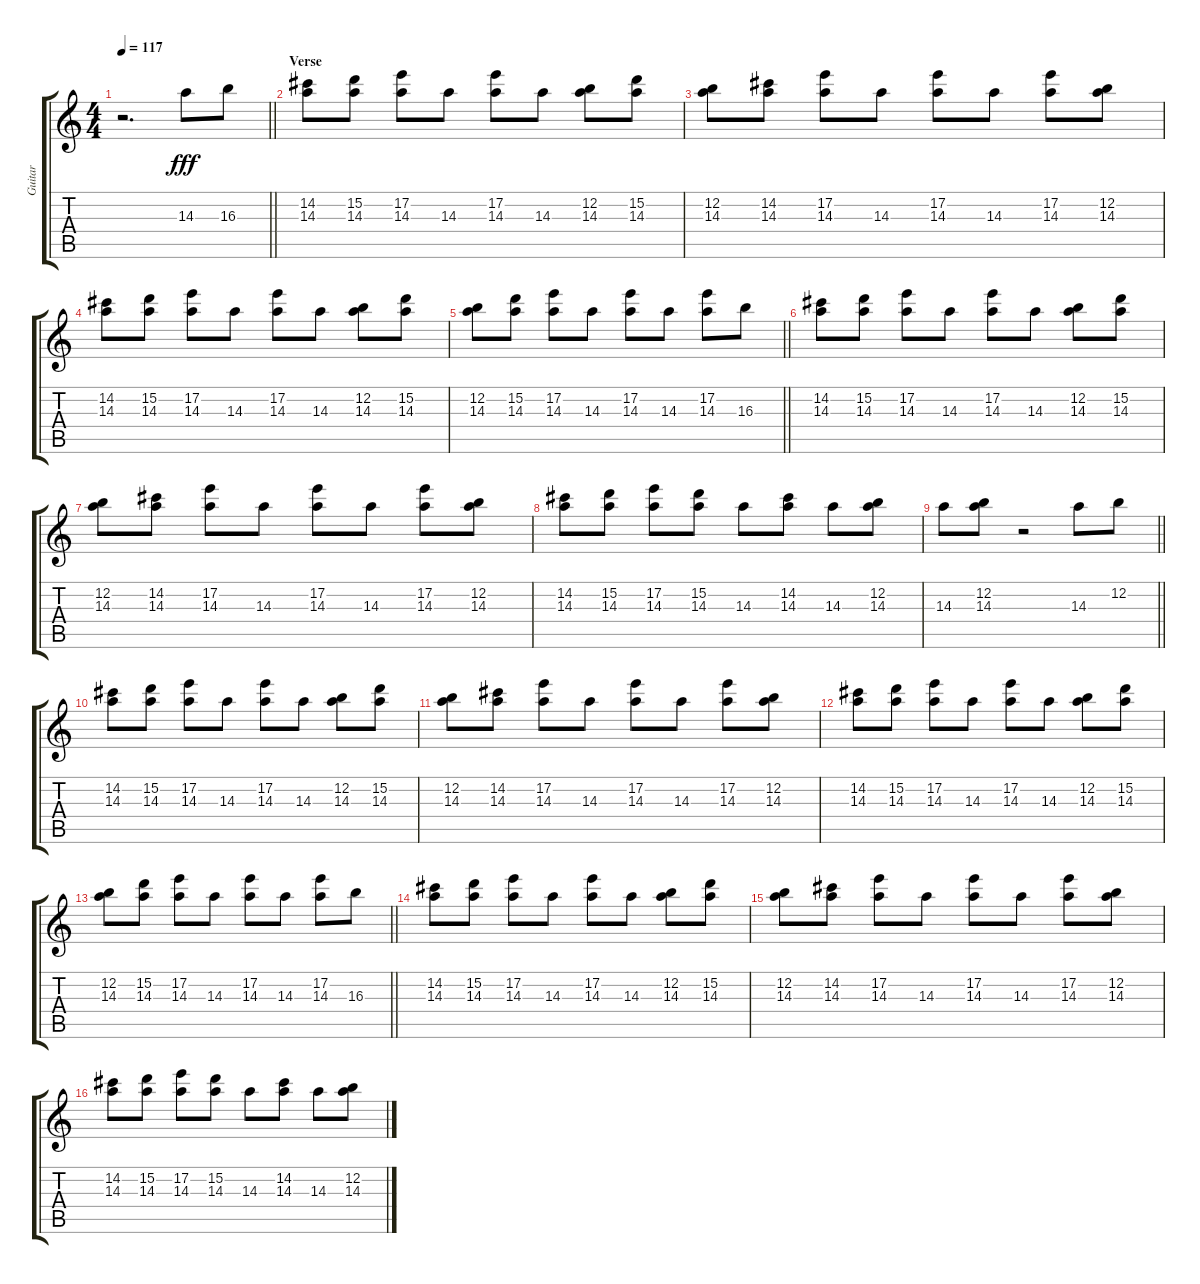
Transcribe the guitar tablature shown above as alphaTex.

\track ("Guitar" "Guitar") {instrument overdrivenguitar}
\staff {score tabs}
\tuning (E4 B3 G3 D3 A2 E2) {hide}
\ts (4 4)
\tempo 117
\clef g2
\barLineRight lightlight
\ks c
r.2{d dy fff volume 12 instrument electricguitarjazz} 14.3.8 16.3.8 |
\section ("" "Verse")
(14.2 14.3).8 (15.2 14.3).8 (17.2 14.3).8 14.3.8 (17.2 14.3).8 14.3.8 (12.2 14.3).8 (15.2 14.3).8 |
(12.2 14.3).8 (14.2 14.3).8 (17.2 14.3).8 14.3.8 (17.2 14.3).8 14.3.8 (17.2 14.3).8 (12.2 14.3).8 |
(14.2 14.3).8 (15.2 14.3).8 (17.2 14.3).8 14.3.8 (17.2 14.3).8 14.3.8 (12.2 14.3).8 (15.2 14.3).8 |
\barLineRight lightlight
(12.2 14.3).8 (15.2 14.3).8 (17.2 14.3).8 14.3.8 (17.2 14.3).8 14.3.8 (17.2 14.3).8 16.3.8 |
(14.2 14.3).8 (15.2 14.3).8 (17.2 14.3).8 14.3.8 (17.2 14.3).8 14.3.8 (12.2 14.3).8 (15.2 14.3).8 |
(12.2 14.3).8 (14.2 14.3).8 (17.2 14.3).8 14.3.8 (17.2 14.3).8 14.3.8 (17.2 14.3).8 (12.2 14.3).8 |
(14.2 14.3).8 (15.2 14.3).8 (17.2 14.3).8 (15.2 14.3).8 14.3.8 (14.2 14.3).8 14.3.8 (12.2 14.3).8 |
\barLineRight lightlight
14.3.8 (12.2 14.3).8 r.2 14.3.8 12.2.8 |
(14.2 14.3).8 (15.2 14.3).8 (17.2 14.3).8 14.3.8 (17.2 14.3).8 14.3.8 (12.2 14.3).8 (15.2 14.3).8 |
(12.2 14.3).8 (14.2 14.3).8 (17.2 14.3).8 14.3.8 (17.2 14.3).8 14.3.8 (17.2 14.3).8 (12.2 14.3).8 |
(14.2 14.3).8 (15.2 14.3).8 (17.2 14.3).8 14.3.8 (17.2 14.3).8 14.3.8 (12.2 14.3).8 (15.2 14.3).8 |
\barLineRight lightlight
(12.2 14.3).8 (15.2 14.3).8 (17.2 14.3).8 14.3.8 (17.2 14.3).8 14.3.8 (17.2 14.3).8 16.3.8 |
(14.2 14.3).8 (15.2 14.3).8 (17.2 14.3).8 14.3.8 (17.2 14.3).8 14.3.8 (12.2 14.3).8 (15.2 14.3).8 |
(12.2 14.3).8 (14.2 14.3).8 (17.2 14.3).8 14.3.8 (17.2 14.3).8 14.3.8 (17.2 14.3).8 (12.2 14.3).8 |
(14.2 14.3).8 (15.2 14.3).8 (17.2 14.3).8 (15.2 14.3).8 14.3.8 (14.2 14.3).8 14.3.8 (12.2 14.3).8
